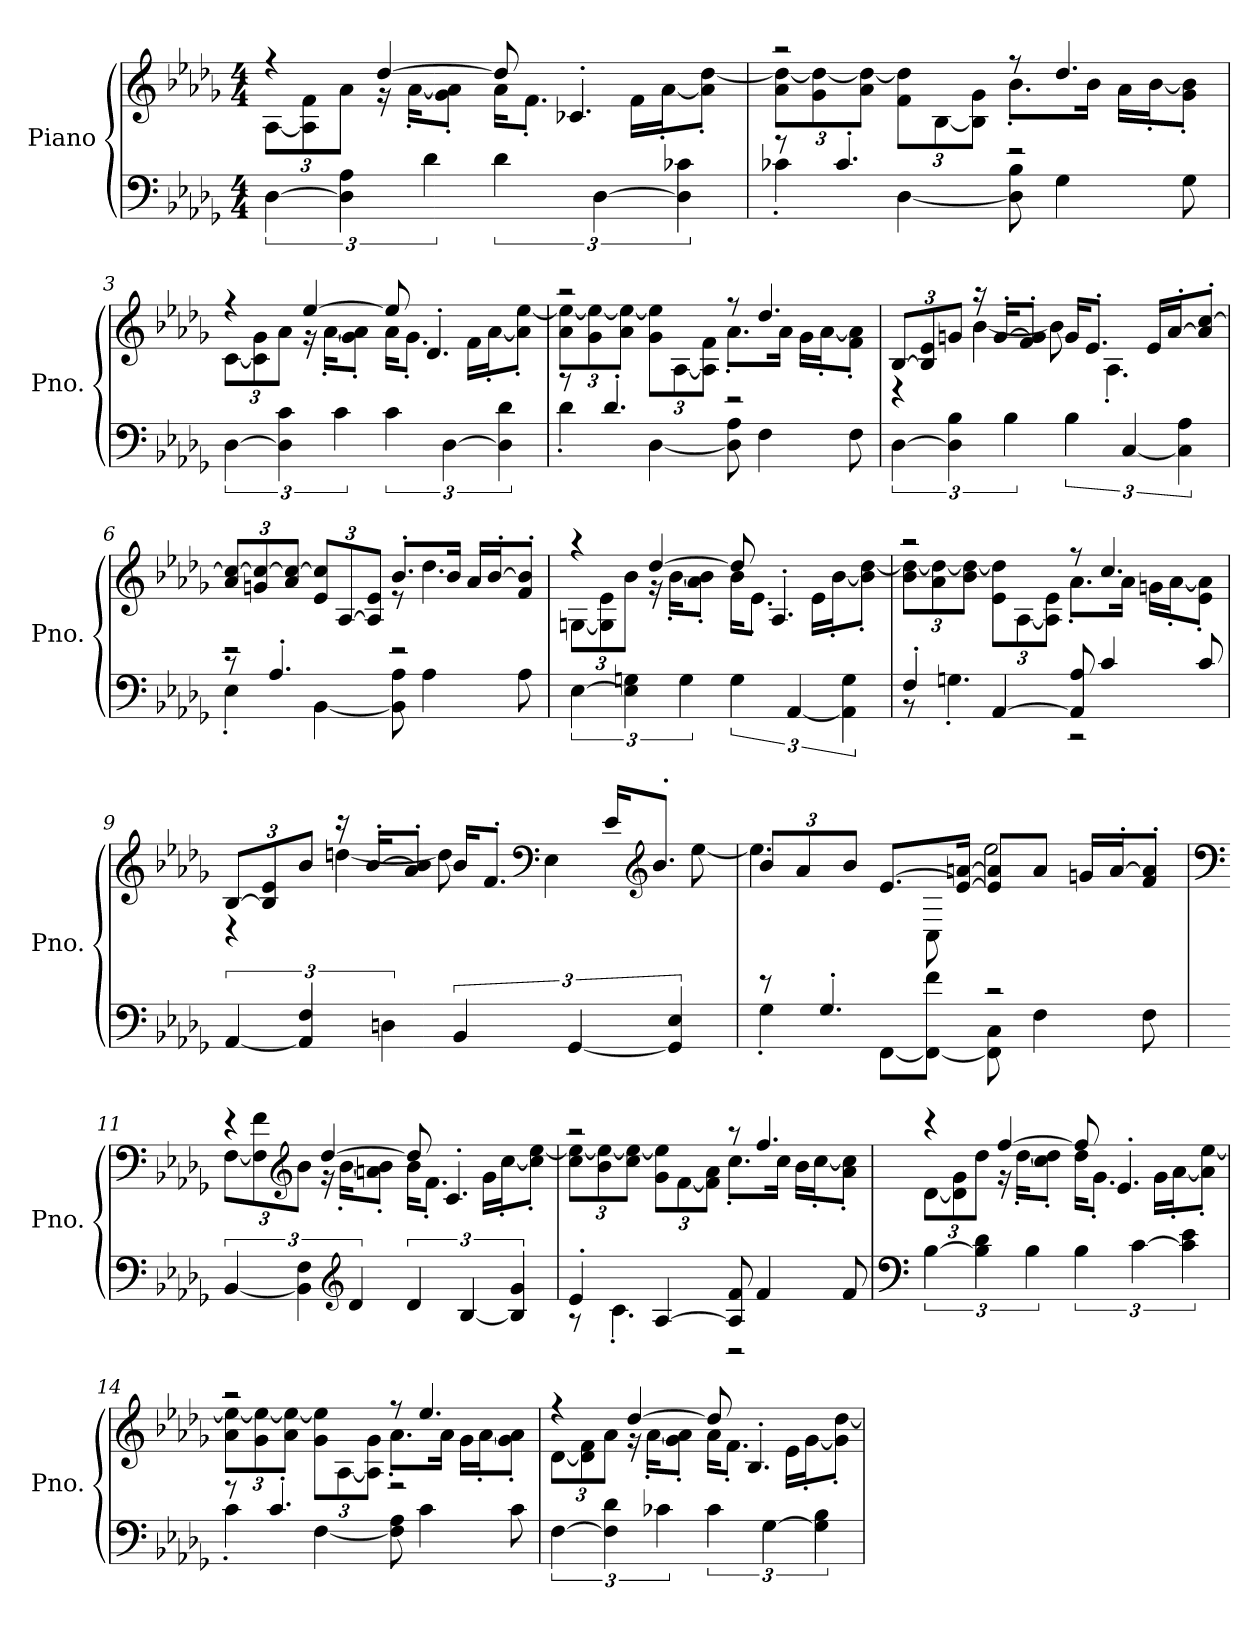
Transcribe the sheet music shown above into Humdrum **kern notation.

**kern	**kern
*part1	*part1
*staff2	*staff1
*I"Piano	*
*I'Pno.	*
*clefF4	*clefG2
*k[b-e-a-d-g-]	*k[b-e-a-d-g-]
*M4/4	*M4/4
*MM160	*MM160
=1	=1
*	*^
*	*	*Xbrackettup
[6D-\	4r	[12A-\L
.	.	12A-\] 12f\
6D-\] 6A-\	.	12a-\J
.	[4dd-/	16r
.	.	[16a-'\KL
6d-\	.	.
.	.	8g-\' 8a-\]'J
6d-\	8dd-/]	16a-\KL
.	.	8.f'\J
.	4.c-X'/	.
[6D-\	.	.
.	.	16f\LL
.	.	[16a-'\J
6D-\] 6c-X\	.	.
.	.	8a-\]' [8dd-\'J
=2	=2	=2
*^	*	*
8r	4c-X'\	2r	12a-\ 12dd-\_L
.	.	.	12g-\ 12dd-\_
4.c-'/	.	.	.
.	.	.	12a-\ 12dd-\_J
.	[4D-\	.	12f\ 12dd-\]L
.	.	.	[12B-\
.	.	.	12B-\] 12g-\J
2r	8D-\] 8B-\	8r	8.b-'\L
.	4G-\	4.dd-/	.
.	.	.	16b-\Jk
.	.	.	16a-\LL
.	.	.	[16b-'\J
.	8G-\	.	8g-\' 8b-\]'J
*v	*v	*	*
!!LO:LB:g=z	!!
=3	=3	=3
[6D-\	4r	[12c\L
.	.	12c\] 12g-\
6D-\] 6c\	.	12a-\J
.	[4ee-/	16r
.	.	[16a-'\KL
6c\	.	.
.	.	8g-\' 8a-\]'J
6c\	8ee-/]	16a-\KL
.	.	8.g-'\J
.	4.d-'/	.
[6D-\	.	.
.	.	16f\LL
.	.	[16a-'\J
6D-\] 6d-\	.	.
.	.	8a-\]' [8ee-\'J
=4	=4	=4
*^	*	*
8r	4d-'\	2r	12a-\ 12ee-\_L
.	.	.	12g-\ 12ee-\_
4.d-'/	.	.	.
.	.	.	12a-\ 12ee-\_J
.	[4D-\	.	12g-\ 12ee-\]L
.	.	.	[12A-\
.	.	.	12A-\] 12f\J
2r	8D-\] 8A-\	8r	8.a-'\L
.	4F\	4.dd-/	.
.	.	.	16a-\Jk
.	.	.	16g-\LL
.	.	.	[16a-'\J
.	8F\	.	8f\' 8a-\]'J
*v	*v	*	*
!!LO:LB:g=z	!!
=5	=5	=5
[6D-\	[12B-/L	4r
.	12B-/] 12e-/	.
6D-\] 6B-\	12gn/J	.
.	16r	[4b-\
.	[16g'/KL	.
6B-\	.	.
.	8f/' 8g/]'J	.
6B-\	16g/KL	8b-\]
.	8.e-'/J	.
.	.	4.A-'\
[6C/	.	.
.	16e-/LL	.
.	[16a-'/J	.
6C\] 6A-\	.	.
.	8a-/]' [8cc/'J	.
=6	=6	=6
*^	*	*
8r	4E-'\	12a-/ 12cc/_L	2r
.	.	12gn/ 12cc/_	.
4.A-'/	.	.	.
.	.	12a-/ 12cc/_J	.
.	[4BB-\	12e-/ 12cc/]L	.
.	.	[12A-/	.
.	.	12A-/] 12e-/J	.
2r	8BB-\] 8A-\	8.b-'/L	8r
.	4A-\	.	4.dd-\
.	.	16b-/Jk	.
.	.	16a-/LL	.
.	.	[16b-'/J	.
.	8A-\	8f/' 8b-/]'J	.
*v	*v	*	*
!!LO:LB:g=z	!!
=7	=7	=7
[6E-\	4r	[12Gn\L
.	.	12G\] 12e-\
6E-\] 6Gn\	.	12b-\J
.	[4dd-/	16r
.	.	[16b-'\KL
6G\	.	.
.	.	8a-\' 8b-\]'J
6G\	8dd-/]	16b-\KL
.	.	8.e-'\J
.	4.A-'/	.
[6AA-/	.	.
.	.	16e-\LL
.	.	[16b-'\J
6AA-\] 6G\	.	.
.	.	8b-\]' [8dd-\'J
=8	=8	=8
*^	*	*
4F'/	8r	2r	12b-\ 12dd-\_L
.	.	.	12a-\ 12dd-\_
.	4.Gn'\	.	.
.	.	.	12b-\ 12dd-\_J
[4AA-/	.	.	12e-\ 12dd-\]L
.	.	.	[12A-\
.	.	.	12A-\] 12e-\J
8AA-/] 8A-/	2r	8r	8.a-'\L
4c/	.	4.cc/	.
.	.	.	16a-\Jk
.	.	.	16gn\LL
.	.	.	[16a-'\J
8c/	.	.	8e-\' 8a-\]'J
*v	*v	*	*
!!LO:LB:g=z	!!
=9	=9	=9
[6AA-/	[12B-/L	4r
.	12B-/] 12e-/	.
6AA-/] 6F/	12b-/J	.
.	16r	[4ddn\
.	[16b-'/KL	.
6Dn\	.	.
.	8a-/' 8b-/]'J	.
6BB-/	16b-/KL	8dd\]
.	8.f'/J	.
*	*clefF4	*
.	.	4E-\
[6GG-/	.	.
.	16e-/KL	.
*	*clefG2	*
.	8.b-'/J	.
6GG-/] 6E-/	.	.
.	.	[8ee-\
=10	=10	=10
*^	*	*
8r	4G-'\	12b-/L	4.ee-\]
.	.	12a-/	.
4.G-'/	.	.	.
.	.	12b-/J	.
.	[8FF\L	[8.e-/L	.
.	8FF\_ 8f\J	.	8C\
.	.	16e-/_ [16an/Jk	.
2r	8FF\] 8C\	8e-/] 8a/]L	2ee-\
.	4F\	8a/J	.
.	.	16gn/LL	.
.	.	[16a'/J	.
.	8F\	8f/' 8a/]'J	.
*v	*v	*	*
!!LO:LB:g=z	!!
=11	=11	=11
*	*clefF4	*
[6BB-/	4r	[12F\L
.	.	12F\] 12f\
*	*clefG2	*
6BB-\] 6F\	.	12b-\J
.	[4dd-/	16r
.	.	[16b-'\KL
*clefG2	*	*
6d-/	.	.
.	.	8an\' 8b-\]'J
6d-/	8dd-/]	16b-\KL
.	.	8.f'\J
.	4.c'/	.
[6B-/	.	.
.	.	16g-\LL
.	.	[16cc'\J
6B-/] 6g-/	.	.
.	.	8cc\]' [8ee-\'J
=12	=12	=12
*^	*	*
4e-'/	8r	2r	12cc\ 12ee-\_L
.	.	.	12b-\ 12ee-\_
.	4.c'\	.	.
.	.	.	12cc\ 12ee-\_J
[4A-/	.	.	12g-\ 12ee-\]L
.	.	.	[12f\
.	.	.	12f\] 12a-\J
8A-/] 8f/	2r	8r	8.cc'\L
4f/	.	4.ff/	.
.	.	.	16cc\Jk
.	.	.	16b-\LL
.	.	.	[16cc'\J
8f/	.	.	8a-\' 8cc\]'J
*v	*v	*	*
!!LO:PB:g=z	!!
=13	=13	=13
*clefF4	*	*
[6B-\	4r	[12d-\L
.	.	12d-\] 12g-\
6B-\] 6d-\	.	12dd-\J
.	[4ff/	16r
.	.	[16dd-'\KL
6B-\	.	.
.	.	8cc\' 8dd-\]'J
6B-\	8ff/]	16dd-\KL
.	.	8.g-'\J
.	4.e-'/	.
[6c\	.	.
.	.	16g-\LL
.	.	[16a-'\J
6c\] 6e-\	.	.
.	.	8a-\]' [8ee-\'J
=14	=14	=14
*^	*	*
8r	4c'\	2r	12a-\ 12ee-\_L
.	.	.	12g-\ 12ee-\_
4.c'/	.	.	.
.	.	.	12a-\ 12ee-\_J
.	[4F\	.	12g-\ 12ee-\]L
.	.	.	[12A-\
.	.	.	12A-\] 12g-\J
2r	8F\] 8A-\	8r	8.a-'\L
.	4c\	4.ee-/	.
.	.	.	16a-\Jk
.	.	.	16g-\LL
.	.	.	[16a-'\J
.	8c\	.	8g-\' 8a-\]'J
*v	*v	*	*
!!LO:LB:g=z	!!
=15	=15	=15
[6F\	4r	[12d-\L
.	.	12d-\] 12f\
6F\] 6d-\	.	12a-\J
.	[4dd-/	16r
.	.	[16a-'\KL
6c-X\	.	.
.	.	8g-\' 8a-\]'J
6c-\	8dd-/]	16a-\KL
.	.	8.f'\J
.	4.B-'/	.
[6G-\	.	.
.	.	16e-\LL
.	.	[16g-'\J
6G-\] 6B-\	.	.
.	.	8g-\]' [8dd-\'J
*	*v	*v
=	=
*-	*-
